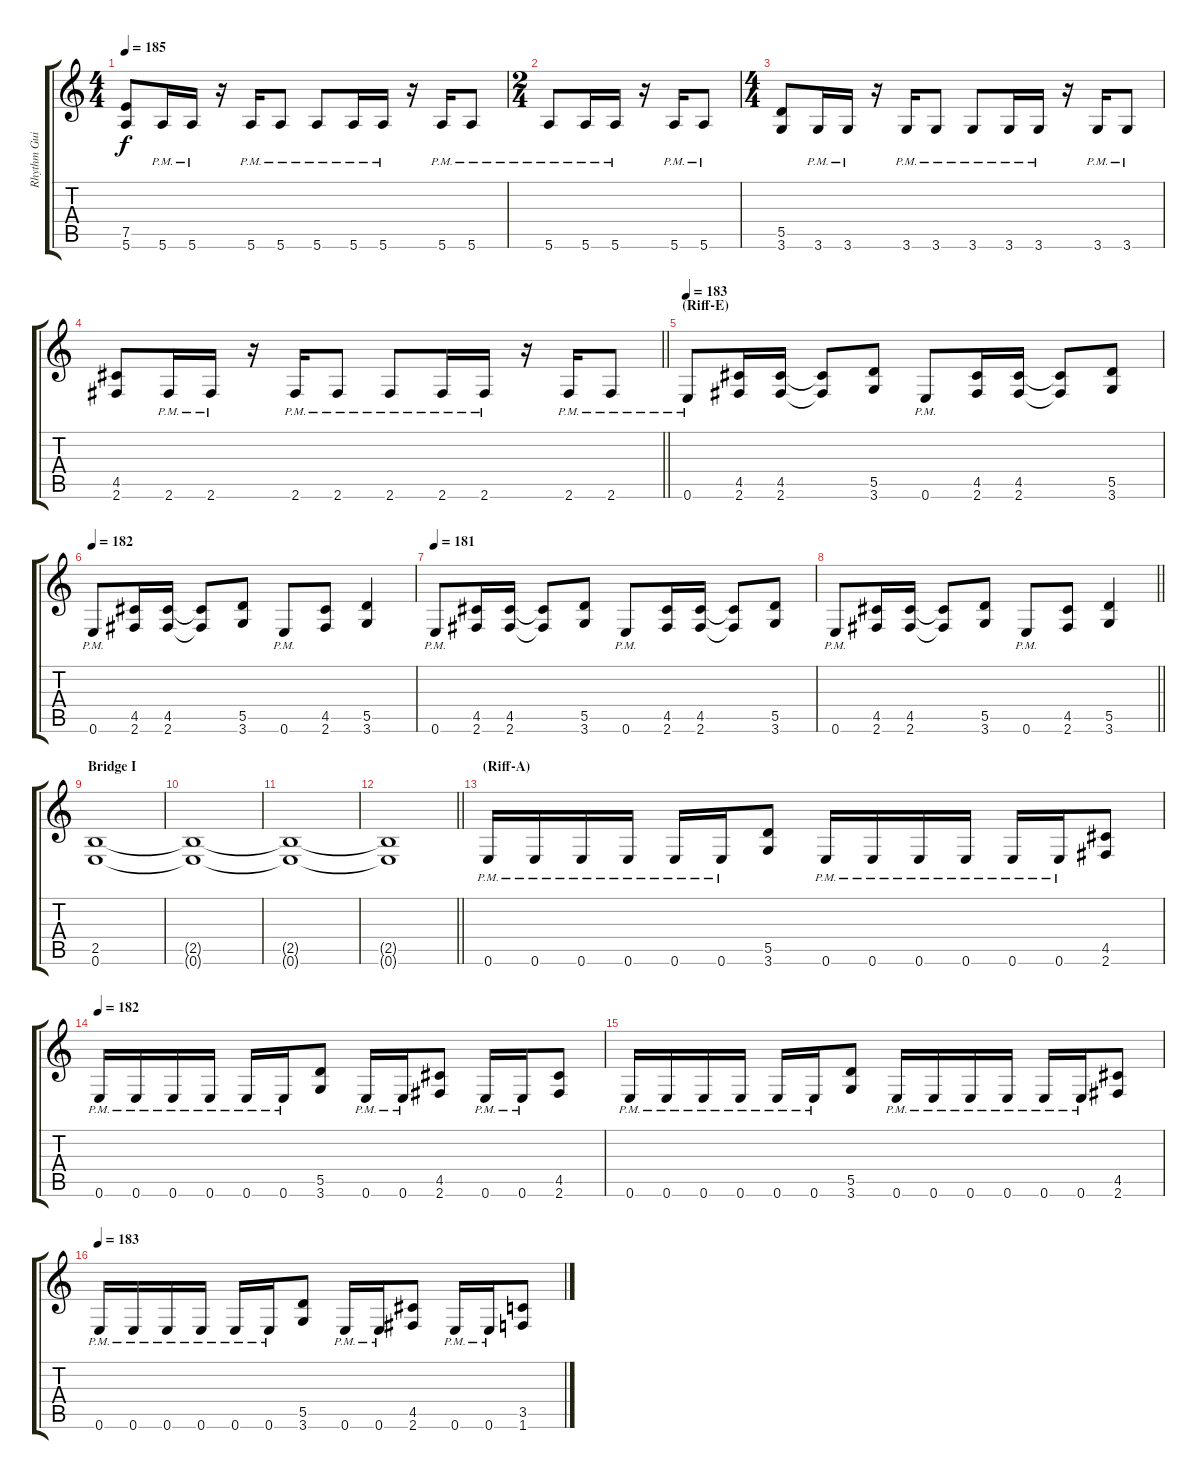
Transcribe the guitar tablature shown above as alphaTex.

\track ("Rhythm Guitar II" "Rhythm Gui") {instrument overdrivenguitar}
\staff {score tabs}
\tuning (E4 B3 G3 D3 A2 E2) {hide}
\ts (4 4)
\tempo 185
\clef g2
\ks c
(7.5 5.6).8{dy f} 5.6{pm}.16 5.6{pm}.16 r.16 5.6{pm}.16 5.6{pm}.8 5.6{pm}.8 5.6{pm}.16 5.6{pm}.16 r.16 5.6{pm}.16 5.6{pm}.8 |
\ts (2 4)
5.6{pm}.8 5.6{pm}.16 5.6{pm}.16 r.16 5.6{pm}.16 5.6{pm}.8 |
\ts (4 4)
(5.5 3.6).8 3.6{pm}.16 3.6{pm}.16 r.16 3.6{pm}.16 3.6{pm}.8 3.6{pm}.8 3.6{pm}.16 3.6{pm}.16 r.16 3.6{pm}.16 3.6{pm}.8 |
\barLineRight lightlight
(4.5 2.6).8 2.6{pm}.16 2.6{pm}.16 r.16 2.6{pm}.16 2.6{pm}.8 2.6{pm}.8 2.6{pm}.16 2.6{pm}.16 r.16 2.6{pm}.16 2.6{pm}.8 |
\section ("" "(Riff-E)")
\tempo 183
0.6{pm}.8 (4.5 2.6).16 (4.5 2.6).16 (4.5{t} 2.6{t}).8 (5.5 3.6).8 0.6{pm}.8 (4.5 2.6).16 (4.5 2.6).16 (4.5{t} 2.6{t}).8 (5.5 3.6).8 |
\tempo 182
0.6{pm}.8 (4.5 2.6).16 (4.5 2.6).16 (4.5{t} 2.6{t}).8 (5.5 3.6).8 0.6{pm}.8 (4.5 2.6).8 (5.5 3.6).4 |
\tempo 181
0.6{pm}.8 (4.5 2.6).16 (4.5 2.6).16 (4.5{t} 2.6{t}).8 (5.5 3.6).8 0.6{pm}.8 (4.5 2.6).16 (4.5 2.6).16 (4.5{t} 2.6{t}).8 (5.5 3.6).8 |
\barLineRight lightlight
0.6{pm}.8 (4.5 2.6).16 (4.5 2.6).16 (4.5{t} 2.6{t}).8 (5.5 3.6).8 0.6{pm}.8 (4.5 2.6).8 (5.5 3.6).4 |
\section ("" "Bridge I")
(2.5 0.6).1 |
(2.5{t} 0.6{t}).1{volume 8} |
(2.5{t} 0.6{t}).1 |
\barLineRight lightlight
(2.5{t} 0.6{t}).1{volume 0} |
\section ("" "(Riff-A)")
0.6{pm}.16{volume 13} 0.6{pm}.16 0.6{pm}.16 0.6{pm}.16 0.6{pm}.16 0.6{pm}.16 (5.5 3.6).8 0.6{pm}.16 0.6{pm}.16 0.6{pm}.16 0.6{pm}.16 0.6{pm}.16 0.6{pm}.16 (4.5 2.6).8 |
\tempo 182
0.6{pm}.16 0.6{pm}.16 0.6{pm}.16 0.6{pm}.16 0.6{pm}.16 0.6{pm}.16 (5.5 3.6).8 0.6{pm}.16 0.6{pm}.16 (4.5 2.6).8 0.6{pm}.16 0.6{pm}.16 (4.5 2.6).8 |
0.6{pm}.16 0.6{pm}.16 0.6{pm}.16 0.6{pm}.16 0.6{pm}.16 0.6{pm}.16 (5.5 3.6).8 0.6{pm}.16 0.6{pm}.16 0.6{pm}.16 0.6{pm}.16 0.6{pm}.16 0.6{pm}.16 (4.5 2.6).8 |
\tempo 183
0.6{pm}.16 0.6{pm}.16 0.6{pm}.16 0.6{pm}.16 0.6{pm}.16 0.6{pm}.16 (5.5 3.6).8 0.6{pm}.16 0.6{pm}.16 (4.5 2.6).8 0.6{pm}.16 0.6{pm}.16 (3.5 1.6).8
